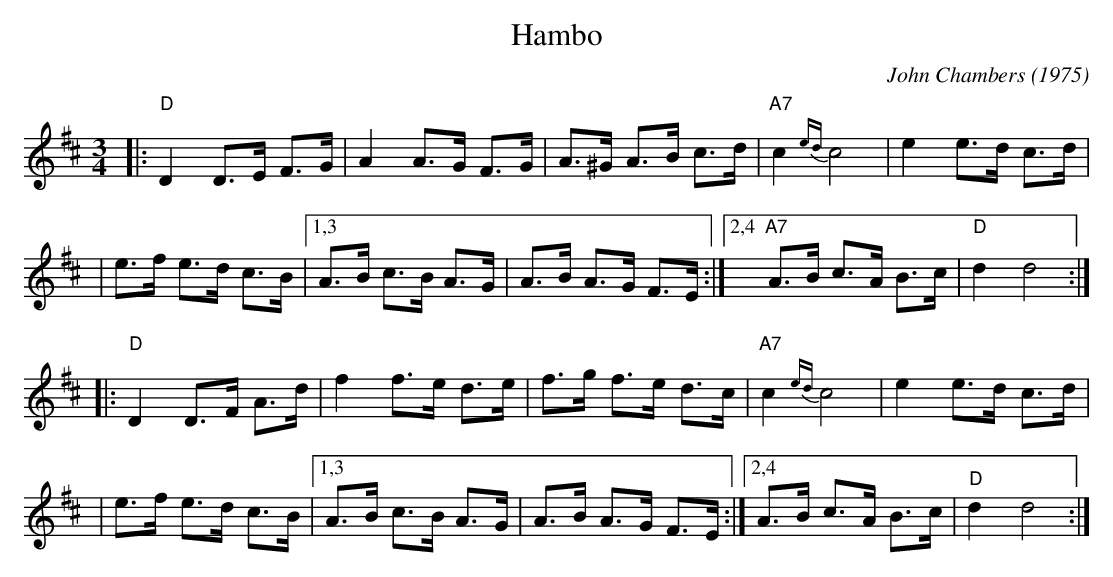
X:1
T: Hambo
C: John Chambers (1975)
M: 3/4
L: 1/8
K: D
|: "D"D2 D>E F>G | A2 A>G F>G | A>^G A>B c>d | "A7"c2 {ed}c4 | e2 e>d c>d |
| e>f e>d c>B |1,3 A>B c>B A>G |  A>B A>G F>E :|2,4 "A7"A>B c>A B>c | "D"d2 d4 :|
|: "D"D2 D>F A>d | f2 f>e d>e | f>g f>e d>c | "A7"c2 {ed}c4 | e2 e>d c>d |
| e>f e>d c>B |1,3 A>B c>B A>G | A>B A>G F>E :|2,4 A>B c>A B>c |"D"d2 d4 :|
